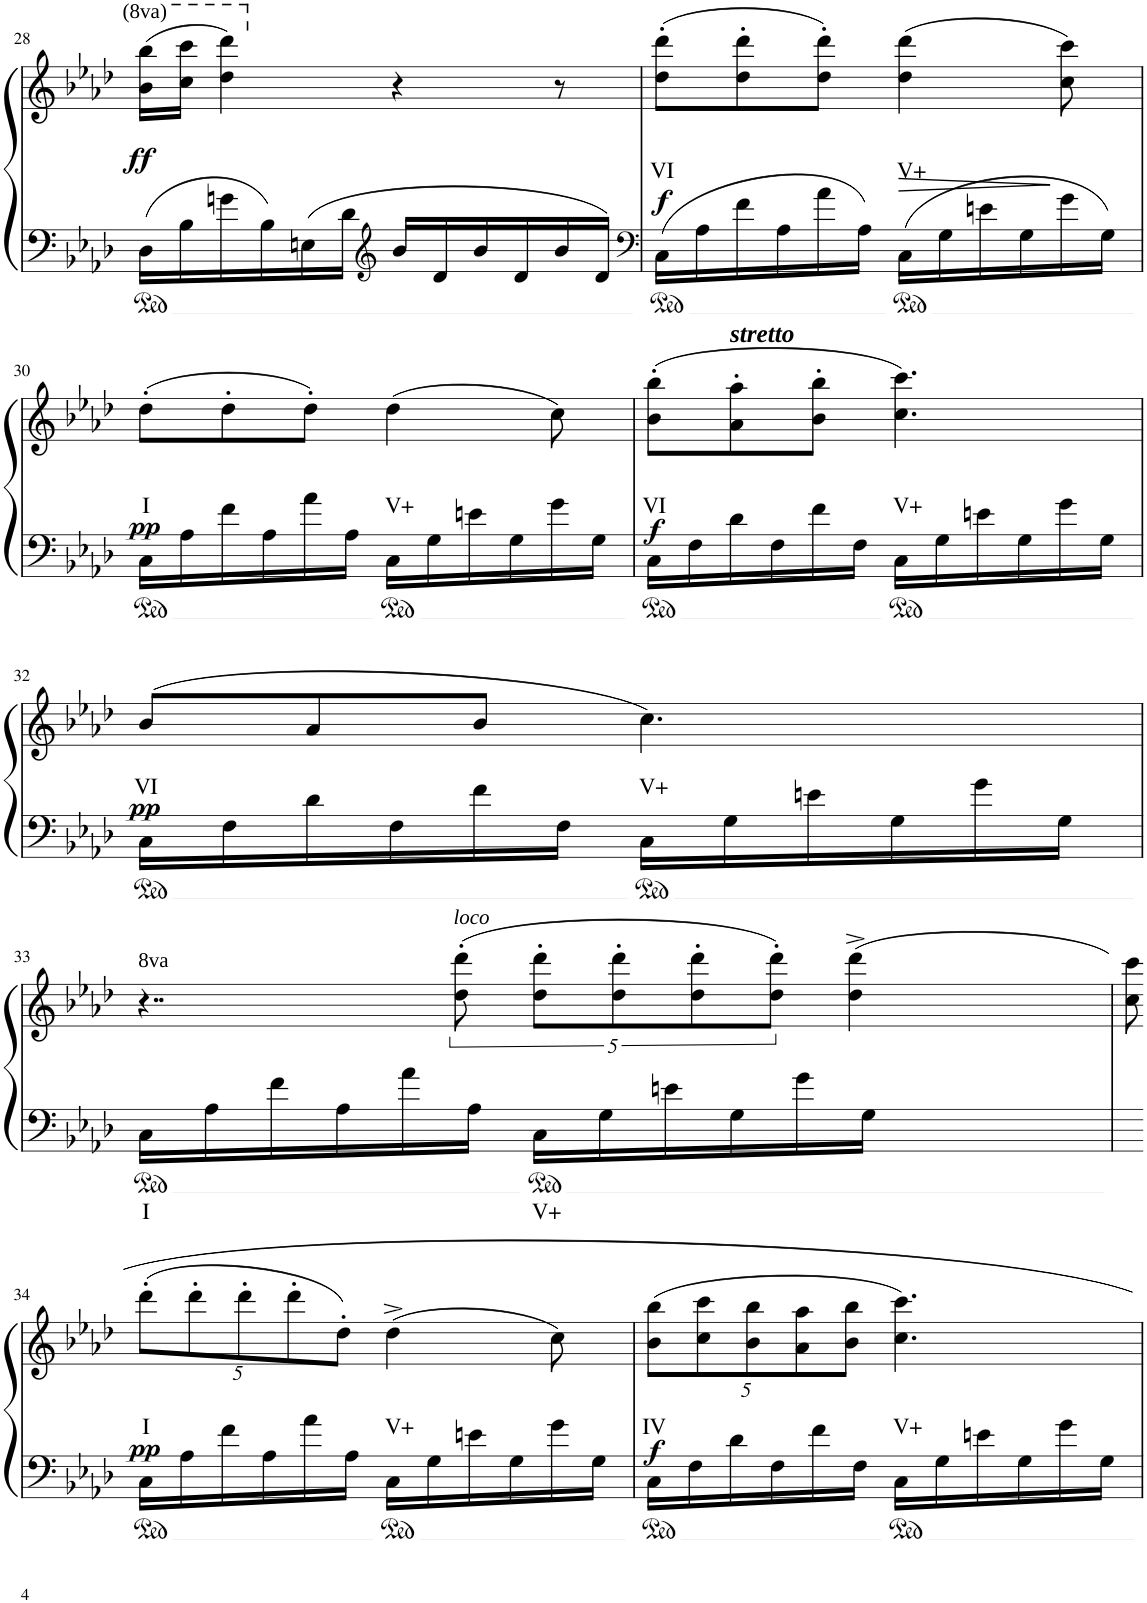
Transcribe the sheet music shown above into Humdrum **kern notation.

**kern	**text	**kern	**text	**dynam
*part1	*part1	*part1	*part1	*part1
*staff2	*staff2	*staff1	*staff1	*staff1/2
*I"Piano	*	*	*	*
*I'Pno	*	*	*	*
!!LO:PB:g=z
*clefF4	*	*clefG2	*	*
*k[b-e-a-d-]	*	*k[b-e-a-d-]	*	*
*M6/8	*	*M6/8	*	*
=28	=28	=28	=28	=28
!	!	!	!	!LO:DY:b
16D-\LL	.	(16bb-\ 16bbb-\LL	.	ff
16B-\	.	16ccc\ 16cccc\JJ	.	.
16gn\	.	4ddd-\ 4dddd-\)	.	.
16B-\	.	.	.	.
16En\	.	.	.	.
16d-\JJ	.	.	.	.
*clefG2	*	*	*	*
16b-/LL	.	4r	.	.
16d-/	.	.	.	.
16b-/	.	.	.	.
16d-/	.	.	.	.
16b-/	.	8r	.	.
16d-/JJ	.	.	.	.
=29	=29	=29	=29	=29
*clefF4	*	*	*	*
!	!	!	!LO:LY:b	!LO:DY:b
16C\LL	.	(8dd-\' 8ddd-\'L	VI	f
16A-\	.	.	.	.
16f\	.	8dd-\' 8ddd-\'	.	.
16A-\	.	.	.	.
16a-\	.	8dd-\' 8ddd-\'J)	.	.
16A-\JJ	.	.	.	.
!	!	!	!LO:LY:b	!LO:HP:b
16C\LL	.	(4dd-\ 4ddd-\	V+	>
16G\	.	.	.	.
16en\	.	.	.	.
16G\	.	.	.	.
16g\	.	8cc\ 8ccc\)	.	]
16G\JJ	.	.	.	.
!!LO:LB:g=z
=30	=30	=30	=30	=30
!	!	!	!LO:LY:b	!LO:DY:b
16C\LL	.	(8dd-'\L	I	pp
16A-\	.	.	.	.
16f\	.	8dd-'\	.	.
16A-\	.	.	.	.
16a-\	.	8dd-'\J)	.	.
16A-\JJ	.	.	.	.
!	!	!	!LO:LY:b	!
16C\LL	.	(4dd-\	V+	.
16G\	.	.	.	.
16en\	.	.	.	.
16G\	.	.	.	.
16g\	.	8cc\)	.	.
16G\JJ	.	.	.	.
=31	=31	=31	=31	=31
!	!	!	!LO:LY:b	!LO:DY:b
16C\LL	.	(8b-\' 8bb-\'L	VI	f
16F\	.	.	.	.
!	!	!LO:TX:a:Bi:t=stretto	!	!
16d-\	.	8a-\' 8aa-\'	.	.
16F\	.	.	.	.
16f\	.	8b-\' 8bb-\'J	.	.
16F\JJ	.	.	.	.
!	!	!	!LO:LY:b	!
16C\LL	.	4.cc\ 4.ccc\)	V+	.
16G\	.	.	.	.
16en\	.	.	.	.
16G\	.	.	.	.
16g\	.	.	.	.
16G\JJ	.	.	.	.
!!LO:LB:g=z
=32	=32	=32	=32	=32
!	!	!	!LO:LY:b	!LO:DY:b
16C\LL	.	(8b-/L	VI	pp
16F\	.	.	.	.
16d-\	.	8a-/	.	.
16F\	.	.	.	.
16f\	.	8b-/J	.	.
16F\JJ	.	.	.	.
!	!	!	!LO:LY:b	!
16C\LL	.	4.cc\)	V+	.
16G\	.	.	.	.
16en\	.	.	.	.
16G\	.	.	.	.
16g\	.	.	.	.
16G\JJ	.	.	.	.
!!LO:LB:g=z
=33	=33	=33	=33	=33
!	!LO:LY:b	!	!	!
*	*	*8va	*	*
!	!	!LO:N:vis=4..	!	!
16C\LL	I	5.r	.	.
16A-\	.	.	.	.
16f\	.	.	.	.
16A-\	.	.	.	.
16a-\	.	.	.	.
*	*	*X8va	*	*
!	!	!LO:TX:a:i:t=loco	!	!
.	.	(40%3dd-\' 40%3ddd-\'	.	.
16A-\JJ	.	.	.	.
!	!LO:LY:b	!	!	!
16C\LL	V+	40%3dd-\' 40%3ddd-\'L	.	.
16G\	.	.	.	.
.	.	40%3dd-\' 40%3ddd-\'	.	.
16en\	.	.	.	.
.	.	40%3dd-\' 40%3ddd-\'	.	.
16G\	.	.	.	.
.	.	40%3dd-\' 40%3ddd-\'J)	.	.
16g\	.	.	.	.
.	.	([20.dd-\^ [20.ddd-\^	.	.
16G\JJ	.	.	.	.
5.ryy	.	40%7ryy	.	.
.	.	8cc\ 8ccc\)	.	.
!!LO:LB:g=z
=34	=34	=34	=34	=34
*	*	*Xbrackettup	*	*
!	!	!	!LO:LY:b	!LO:DY:b
16C\LL	.	(40%3ddd-'\L	I	pp
16A-\	.	.	.	.
.	.	40%7dd-\] 40%7ddd-\]	.	.
16f\	.	.	.	.
16A-\	.	.	.	.
16a-\	.	40%3ddd-'\	.	.
16A-\JJ	.	.	.	.
.	.	40%3ddd-'\	.	.
16C\LL	.	.	.	.
.	.	40%3ddd-'\	.	.
16G\	.	.	.	.
.	.	40%3dd-'\J)	.	.
16en\	.	.	.	.
!	!	!	!LO:LY:b	!
.	.	(4dd-^\	V+	.
16G\	.	.	.	.
16g\	.	.	.	.
16G\JJ	.	.	.	.
40%7ryy	.	.	.	.
.	.	8cc\)	.	.
=35	=35	=35	=35	=35
!	!	!	!LO:LY:b	!LO:DY:b
16C\LL	.	(40%3b-\ 40%3bb-\L	IV	f
16F\	.	.	.	.
.	.	40%3cc\ 40%3ccc\	.	.
16d-\	.	.	.	.
.	.	40%3b-\ 40%3bb-\	.	.
16F\	.	.	.	.
.	.	40%3a-\ 40%3aa-\	.	.
16f\	.	.	.	.
.	.	40%3b-\ 40%3bb-\J	.	.
16F\JJ	.	.	.	.
!	!	!	!LO:LY:b	!
16C\LL	.	4.cc\ 4.ccc\)	V+	.
16G\	.	.	.	.
16en\	.	.	.	.
16G\	.	.	.	.
16g\	.	.	.	.
16G\JJ	.	.	.	.
=	=	=	=	=
*-	*-	*-	*-	*-
